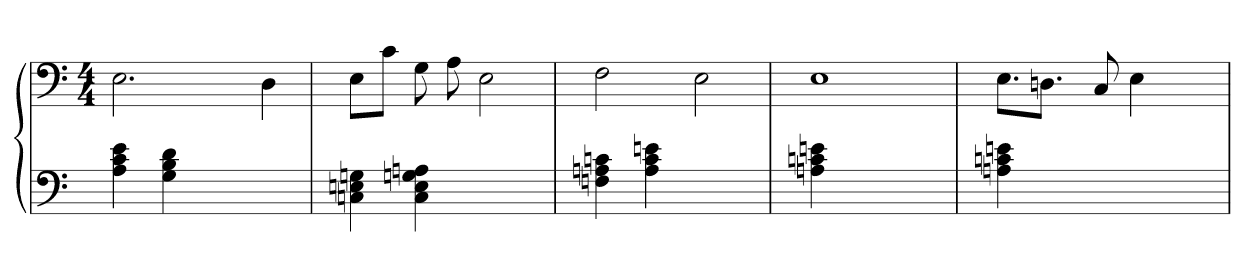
**kern	**kern
*part2	*part1
*staff2	*staff1
*	*M4/4
=1	=1
4A 4c 4e	2.E
4G 4B 4d	.
2ryy	.
.	4D
=2	=2
4Cn 4En 4Gn	8EL
.	8cJ
4C 4E 4Gn 4An	8G
.	8A
2ryy	2E
=3	=3
4Fn 4An 4cn	2F
4A 4c 4en	.
2ryy	2E
=4	=4
4An 4cn 4en	1E
2.ryy	.
=5	=5
4An 4cn 4en	8.EL
.	8.DnJ
2.ryy	.
.	8C
.	4E
.	4ryy
=	=
*-	*-
